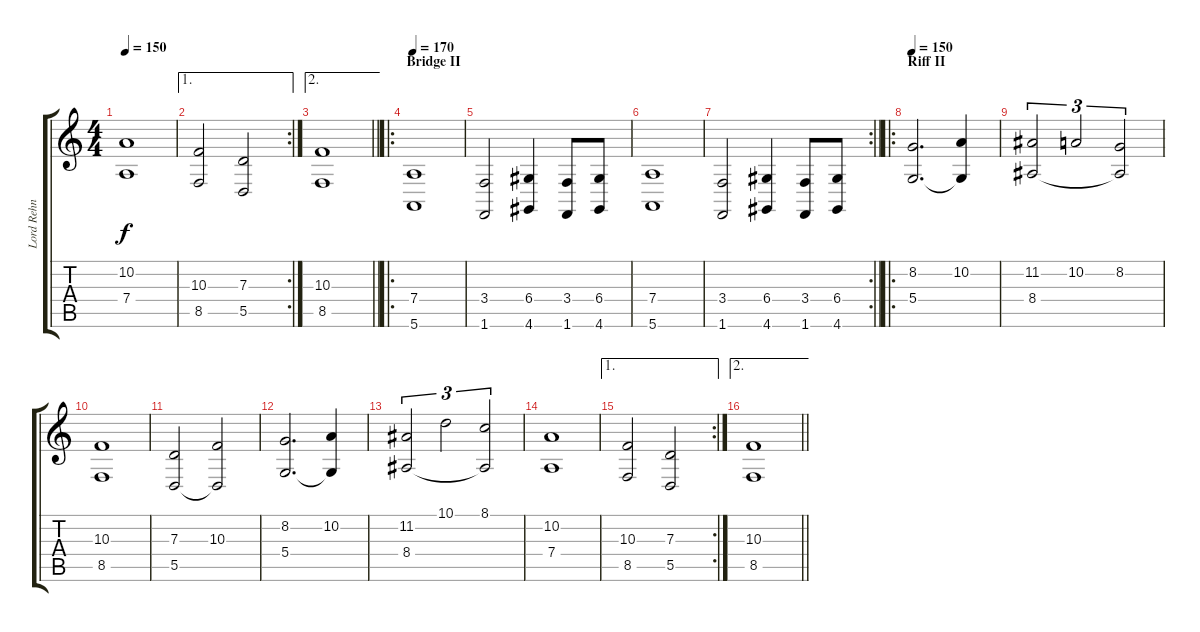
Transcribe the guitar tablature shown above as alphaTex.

\track ("Lord Rehn" "Lord Rehn") {instrument stringensemble1}
\staff {score tabs}
\tuning (E4 B3 G3 D3 A2 E2) {hide}
\ts (4 4)
\tempo 150
\clef g2
\ks c
(10.2 7.4).1{dy f} |
\ae 1
\rc 2
(10.3 8.5).2 (7.3 5.5).2 |
\ae 2
\barLineRight lightlight
(10.3 8.5).1 |
\ro
\section ("" "Bridge II")
\tempo 170
(7.4 5.6).1{instrument choiraahs} |
(3.4 1.6).2 (6.4 4.6).4 (3.4 1.6).8 (6.4 4.6).8 |
(7.4 5.6).1 |
\rc 2
\barLineRight lightlight
(3.4 1.6).2 (6.4 4.6).4 (3.4 1.6).8 (6.4 4.6).8 |
\ro
\section ("" "Riff II")
\tempo 150
(8.2 5.4).2{d instrument stringensemble1} (10.2 5.4{t}).4 |
(11.2 8.4).2{tu (3 2)} 10.2.2{tu (3 2)} (8.2 8.4{t}).2{tu (3 2)} |
(10.3 8.5).1 |
(7.3 5.5).2 (10.3 5.5{t}).2 |
(8.2 5.4).2{d} (10.2 5.4{t}).4 |
(11.2 8.4).2{tu (3 2)} 10.1.2{tu (3 2)} (8.1 8.4{t}).2{tu (3 2)} |
(10.2 7.4).1 |
\ae 1
\rc 2
(10.3 8.5).2 (7.3 5.5).2 |
\ae 2
\barLineRight lightlight
(10.3 8.5).1
